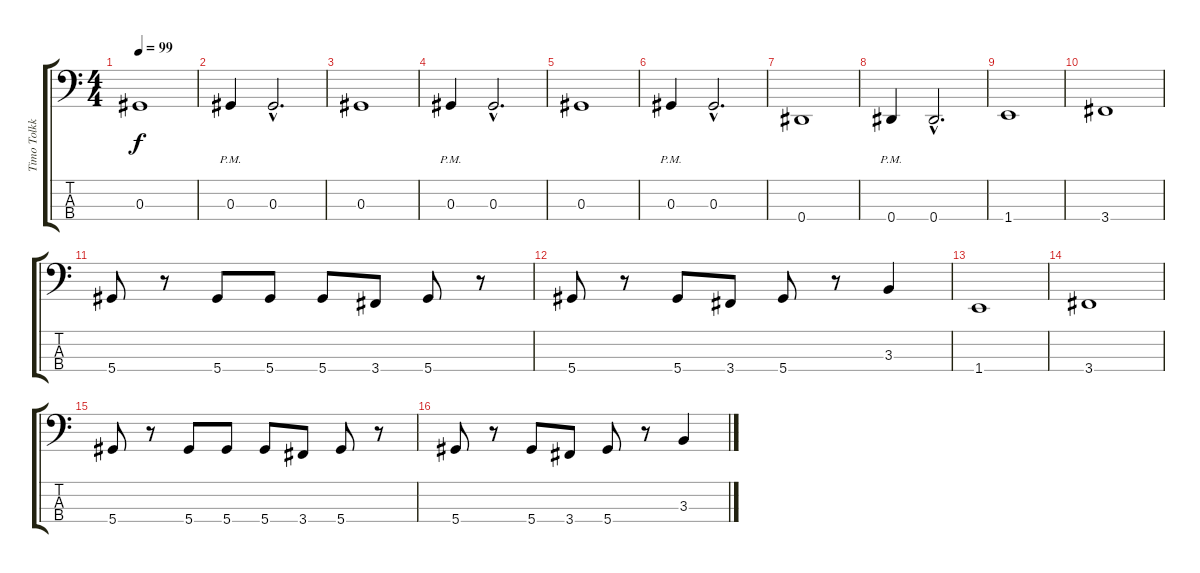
\track ("Timo Tolkki" "Timo Tolkk") {instrument electricbassfinger}
\staff {score tabs}
\tuning (Gb2 Db2 Ab1 Eb1) {hide}
\ts (4 4)
\tempo 99
\clef f4
\ks c
0.3.1{dy f} |
0.3{pm}.4 0.3{hac}.2{d} |
0.3.1 |
0.3{pm}.4 0.3{hac}.2{d} |
0.3.1 |
0.3{pm}.4 0.3{hac}.2{d} |
0.4.1 |
0.4{pm}.4 0.4{hac}.2{d} |
1.4.1 |
3.4.1 |
5.4.8 r.8 5.4.8 5.4.8 5.4.8 3.4.8 5.4.8 r.8 |
5.4.8 r.8 5.4.8 3.4.8 5.4.8 r.8 3.3.4 |
1.4.1 |
3.4.1 |
5.4.8 r.8 5.4.8 5.4.8 5.4.8 3.4.8 5.4.8 r.8 |
5.4.8 r.8 5.4.8 3.4.8 5.4.8 r.8 3.3.4
